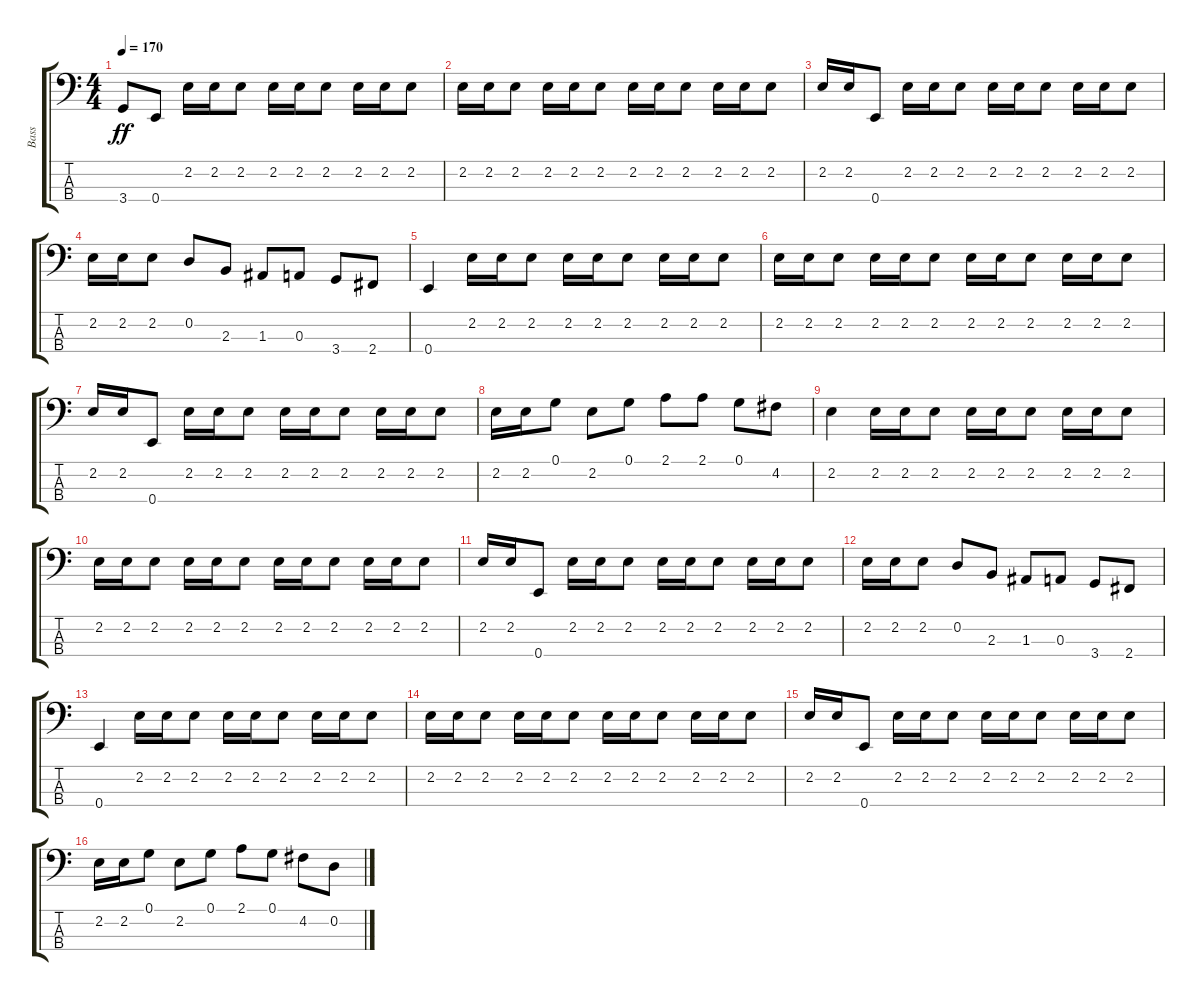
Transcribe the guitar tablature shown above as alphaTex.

\track ("Bass" "Bass") {instrument electricbassfinger}
\staff {score tabs}
\tuning (G2 D2 A1 E1) {hide}
\ts (4 4)
\tempo 170
\clef f4
\ks c
3.4.8{dy ff} 0.4.8 2.2.16 2.2.16 2.2.8 2.2.16 2.2.16 2.2.8 2.2.16 2.2.16 2.2.8 |
2.2.16 2.2.16 2.2.8 2.2.16 2.2.16 2.2.8 2.2.16 2.2.16 2.2.8 2.2.16 2.2.16 2.2.8 |
2.2.16 2.2.16 0.4.8 2.2.16 2.2.16 2.2.8 2.2.16 2.2.16 2.2.8 2.2.16 2.2.16 2.2.8 |
2.2.16 2.2.16 2.2.8 0.2.8 2.3.8 1.3.8 0.3.8 3.4.8 2.4.8 |
0.4.4 2.2.16 2.2.16 2.2.8 2.2.16 2.2.16 2.2.8 2.2.16 2.2.16 2.2.8 |
2.2.16 2.2.16 2.2.8 2.2.16 2.2.16 2.2.8 2.2.16 2.2.16 2.2.8 2.2.16 2.2.16 2.2.8 |
2.2.16 2.2.16 0.4.8 2.2.16 2.2.16 2.2.8 2.2.16 2.2.16 2.2.8 2.2.16 2.2.16 2.2.8 |
2.2.16 2.2.16 0.1.8 2.2.8 0.1.8 2.1.8 2.1.8 0.1.8 4.2.8 |
2.2.4 2.2.16 2.2.16 2.2.8 2.2.16 2.2.16 2.2.8 2.2.16 2.2.16 2.2.8 |
2.2.16 2.2.16 2.2.8 2.2.16 2.2.16 2.2.8 2.2.16 2.2.16 2.2.8 2.2.16 2.2.16 2.2.8 |
2.2.16 2.2.16 0.4.8 2.2.16 2.2.16 2.2.8 2.2.16 2.2.16 2.2.8 2.2.16 2.2.16 2.2.8 |
2.2.16 2.2.16 2.2.8 0.2.8 2.3.8 1.3.8 0.3.8 3.4.8 2.4.8 |
0.4.4 2.2.16 2.2.16 2.2.8 2.2.16 2.2.16 2.2.8 2.2.16 2.2.16 2.2.8 |
2.2.16 2.2.16 2.2.8 2.2.16 2.2.16 2.2.8 2.2.16 2.2.16 2.2.8 2.2.16 2.2.16 2.2.8 |
2.2.16 2.2.16 0.4.8 2.2.16 2.2.16 2.2.8 2.2.16 2.2.16 2.2.8 2.2.16 2.2.16 2.2.8 |
2.2.16 2.2.16 0.1.8 2.2.8 0.1.8 2.1.8 0.1.8 4.2.8 0.2.8
